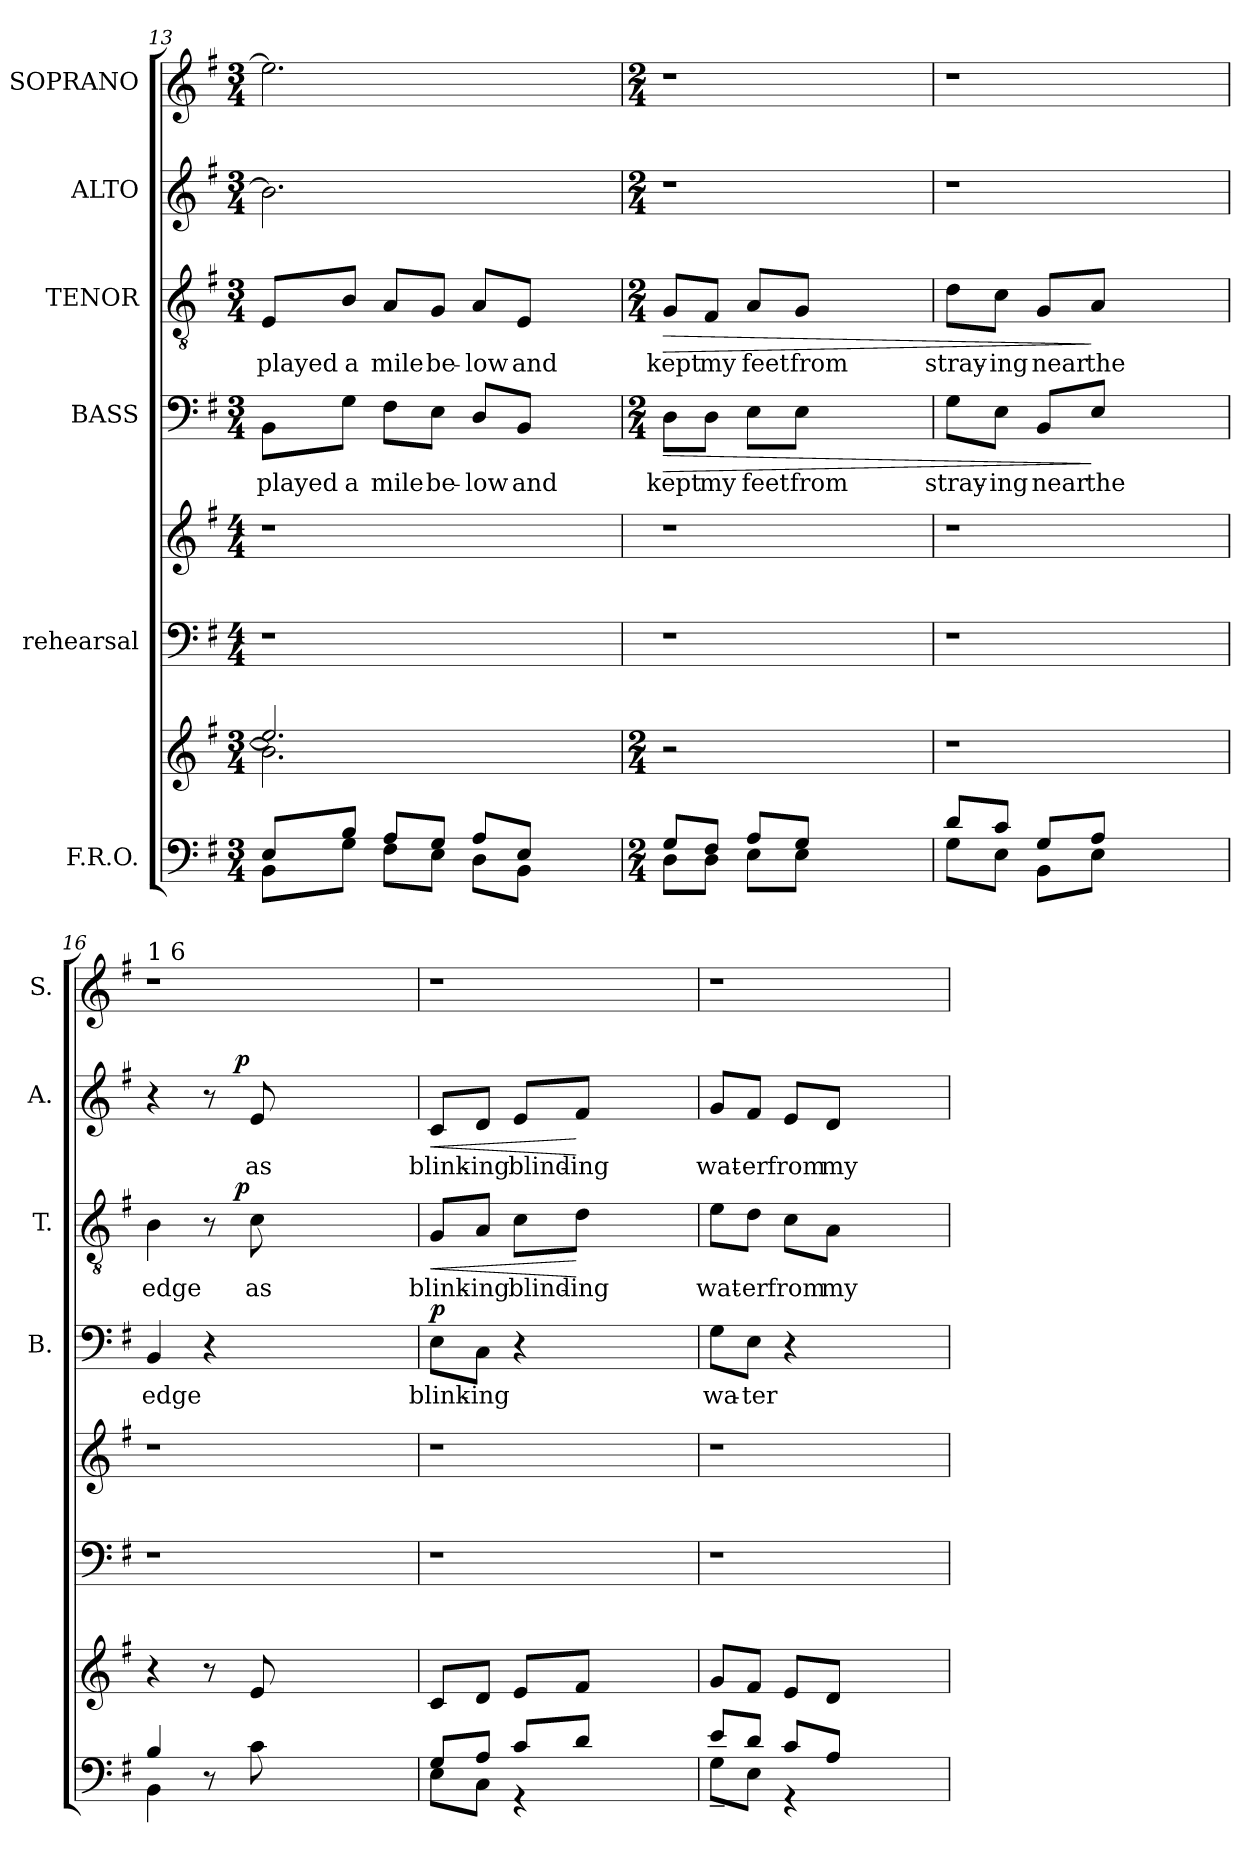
**kern	**kern	**kern	**kern	**kern	**text	**dynam	**kern	**text	**dynam	**kern	**text	**dynam	**kern
*part6	*part6	*part5	*part5	*part4	*part4	*part4	*part3	*part3	*part3	*part2	*part2	*part2	*part1
*staff8	*staff7	*staff6	*staff5	*staff4	*staff4	*staff4	*staff3	*staff3	*staff3	*staff2	*staff2	*staff2	*staff1
*I"F.R.O.	*	*I"rehearsal	*	*I"BASS	*	*	*I"TENOR	*	*	*I"ALTO	*	*	*I"SOPRANO
*	*	*	*	*I'B.	*	*	*I'T.	*	*	*I'A.	*	*	*I'S.
*clefF4	*clefG2	*clefF4	*clefG2	*clefF4	*	*	*clefGv2	*	*	*clefG2	*	*	*clefG2
*k[f#]	*k[f#]	*k[f#]	*k[f#]	*k[f#]	*	*	*k[f#]	*	*	*k[f#]	*	*	*k[f#]
*G:	*G:	*G:	*G:	*G:	*	*	*G:	*	*	*G:	*	*	*G:
*M3/4	*M3/4	*M4/4	*M4/4	*M3/4	*	*	*M3/4	*	*	*M3/4	*	*	*M3/4
=13	=13	=13	=13	=13	=13	=13	=13	=13	=13	=13	=13	=13	=13
*^	*^	*	*	*	*	*	*	*	*	*	*	*	*
!	!	!	!	!	!	!	!LO:LY:b:cj	!	!	!LO:LY:b:cj	!	!	!	!	!
8BB\L	8E/L	2.ee/]	2.b\]	1r	1r	8BB\L	played	.	8E/L	played	.	2.b\]	.	.	2.ee\]
!	!	!	!	!	!	!	!LO:LY:b:cj	!	!	!LO:LY:b:cj	!	!	!	!	!
8G\J	8B/J	.	.	.	.	8G\J	a	.	8B/J	a	.	.	.	.	.
!	!	!	!	!	!	!	!LO:LY:b:cj	!	!	!LO:LY:b:cj	!	!	!	!	!
8A/L	8F#\L	.	.	.	.	8F#\L	mile	.	8A/L	mile	.	.	.	.	.
!	!	!	!	!	!	!	!LO:LY:b:cj	!	!	!LO:LY:b:cj	!	!	!	!	!
8G/J	8E\J	.	.	.	.	8E\J	be-	.	8G/J	be-	.	.	.	.	.
!	!	!	!	!	!	!	!LO:LY:b:cj	!	!	!LO:LY:b:cj	!	!	!	!	!
8A/L	8D\L	.	.	.	.	8D/L	-low	.	8A/L	-low	.	.	.	.	.
!	!	!	!	!	!	!	!LO:LY:b:cj	!	!	!LO:LY:b:cj	!	!	!	!	!
8E/J	8BB\J	.	.	.	.	8BB/J	and	.	8E/J	and	.	.	.	.	.
4ryy	4ryy	4ryy	4ryy	.	.	4ryy	.	.	4ryy	.	.	4ryy	.	.	4ryy
*	*	*v	*v	*	*	*	*	*	*	*	*	*	*	*	*
=14	=14	=14	=14	=14	=14	=14	=14	=14	=14	=14	=14	=14	=14	=14
*M2/4	*	*M2/4	*	*	*M2/4	*	*	*M2/4	*	*	*M2/4	*	*	*M2/4
*	*	*^	*	*	*	*	*	*	*	*	*	*	*	*
!	!	!LO:N:vis=1	!	!	!	!	!LO:LY:b:cj	!LO:HP:b	!	!LO:LY:b:cj	!LO:HP:b	!LO:N:vis=1	!	!	!LO:N:vis=1
*	*	*v	*v	*	*	*	*	*	*	*	*	*	*	*	*
8G/L	8D\L	2r	1r	1r	8D\L	kept	>	8G/L	kept	>	2r	.	.	2r
!	!	!	!	!	!	!LO:LY:b:cj	!	!	!LO:LY:b:cj	!	!	!	!	!
8F#/J	8D\J	.	.	.	8D\J	my	.	8F#/J	my	.	.	.	.	.
!	!	!	!	!	!	!LO:LY:b:cj	!	!	!LO:LY:b:cj	!	!	!	!	!
8A/L	8E\L	.	.	.	8E\L	feet	.	8A/L	feet	.	.	.	.	.
!	!	!	!	!	!	!LO:LY:b:cj	!	!	!LO:LY:b:cj	!	!	!	!	!
8G/J	8E\J	.	.	.	8E\J	from	.	8G/J	from	.	.	.	.	.
2ryy	2ryy	2ryy	.	.	2ryy	.	.	2ryy	.	.	2ryy	.	.	2ryy
=15	=15	=15	=15	=15	=15	=15	=15	=15	=15	=15	=15	=15	=15	=15
!	!	!LO:N:vis=1	!	!	!	!LO:LY:b:cj	!	!	!LO:LY:b:cj	!	!LO:N:vis=1	!	!	!LO:N:vis=1
8d/L	8G\L	2r	1r	1r	8G\L	stray-	.	8d\L	stray-	.	2r	.	.	2r
!	!	!	!	!	!	!LO:LY:b:rj	!	!	!LO:LY:b:rj	!	!	!	!	!
8c/J	8E\J	.	.	.	8E\J	-ing	.	8c\J	-ing	.	.	.	.	.
!	!	!	!	!	!	!LO:LY:b:cj	!	!	!LO:LY:b:cj	!	!	!	!	!
8G/L	8BB\L	.	.	.	8BB/L	near	.	8G/L	near	.	.	.	.	.
!	!	!	!	!	!	!LO:LY:b:cj	!	!	!LO:LY:b:cj	!	!	!	!	!
8A/J	8E\J	.	.	.	8E/J	the	]	8A/J	the	]	.	.	.	.
2ryy	2ryy	2ryy	.	.	2ryy	.	.	2ryy	.	.	2ryy	.	.	2ryy
!!LO:LB:g=z
=16	=16	=16	=16	=16	=16	=16	=16	=16	=16	=16	=16	=16	=16	=16
!	!	!	!	!	!	!	!	!	!	!	!	!	!	!LO:TX:a:t=1 6
!	!	!	!	!	!	!LO:LY:b:cj	!	!	!LO:LY:b:cj	!	!	!	!	!LO:N:vis=1
*	*	*	*	*	*	*	*	*^	*	*	*^	*	*	*
4BB\	4B/	4r	1r	1r	4BB/	edge	.	4B\	4ryy	edge	.	4r	4ryy	.	.	2r
8ryy	8r	8r	.	.	4r	.	.	8r	16.ryy	.	.	8r	16.ryy	.	.	.
!	!	!	!	!	!	!	!	!	!	!	!LO:DY:a	!	!	!	!LO:DY:a	!
.	.	.	.	.	.	.	.	.	2ryy	.	p	.	2ryy	.	p	.
!	!	!	!	!	!	!	!	!	!	!LO:LY:b:cj	!	!	!	!LO:LY:b:cj	!	!
8c\	2ryy	8e/	.	.	.	.	.	8c\	.	as	.	8e/	.	as	.	.
2ryy	.	2ryy	.	.	2ryy	.	.	2ryy	.	.	.	2ryy	.	.	.	2ryy
.	.	.	.	.	.	.	.	.	8ryy	.	.	.	8ryy	.	.	.
.	8ryy	.	.	.	.	.	.	.	.	.	.	.	.	.	.	.
.	.	.	.	.	.	.	.	.	32ryy	.	.	.	32ryy	.	.	.
=17	=17	=17	=17	=17	=17	=17	=17	=17	=17	=17	=17	=17	=17	=17	=17	=17
!	!	!	!	!	!	!LO:LY:b:cj	!LO:DY:a	!	!	!LO:LY:b:cj	!LO:HP:b	!	!	!LO:LY:b:cj	!LO:HP:b	!LO:N:vis=1
*	*	*	*	*	*	*	*	*v	*v	*	*	*	*	*	*	*
*	*	*	*	*	*	*	*	*	*	*	*v	*v	*	*	*
8G/L	8E\L	8c/L	1r	1r	8E\L	blink-	p	8G/L	blink-	<	8c/L	blink-	<	2r
!	!	!	!	!	!	!LO:LY:b:rj	!	!	!LO:LY:b:rj	!	!	!LO:LY:b:rj	!	!
8A/J	8C\J	8d/J	.	.	8C\J	-ing	.	8A/J	-ing	.	8d/J	-ing	.	.
!	!	!	!	!	!	!	!	!	!LO:LY:b:cj	!	!	!LO:LY:b:cj	!	!
8c/L	4rGG	8e/L	.	.	4r	.	.	8c\L	blind-	.	8e/L	blind-	.	.
!	!	!	!	!	!	!	!	!	!LO:LY:b:rj	!	!	!LO:LY:b:rj	!	!
8d/J	.	8f#/J	.	.	.	.	.	8d\J	-ing	[	8f#/J	-ing	[	.
2ryy	2ryy	2ryy	.	.	2ryy	.	.	2ryy	.	.	2ryy	.	.	2ryy
=18	=18	=18	=18	=18	=18	=18	=18	=18	=18	=18	=18	=18	=18	=18
!	!	!	!	!	!	!LO:LY:b	!	!	!LO:LY:b:cj	!	!	!LO:LY:b:cj	!	!LO:N:vis=1
8e/L	8G~>\L	8g/L	1r	1r	8G\L	wa-	.	8e\L	wat-	.	8g/L	wat-	.	2r
!	!	!	!	!	!	!LO:LY:b:rj	!	!	!LO:LY:b:rj	!	!	!LO:LY:b:rj	!	!
8d/J	8E\J	8f#/J	.	.	8E\J	-ter	.	8d\J	-er	.	8f#/J	-er	.	.
!	!	!	!	!	!	!	!	!	!LO:LY:b:cj	!	!	!LO:LY:b:cj	!	!
8c/L	4rGG	8e/L	.	.	4r	.	.	8c\L	from	.	8e/L	from	.	.
!	!	!	!	!	!	!	!	!	!LO:LY:b:cj	!	!	!LO:LY:b:cj	!	!
8A/J	.	8d/J	.	.	.	.	.	8A\J	my	.	8d/J	my	.	.
2ryy	2ryy	2ryy	.	.	2ryy	.	.	2ryy	.	.	2ryy	.	.	2ryy
*v	*v	*	*	*	*	*	*	*	*	*	*	*	*	*
=	=	=	=	=	=	=	=	=	=	=	=	=	=
*-	*-	*-	*-	*-	*-	*-	*-	*-	*-	*-	*-	*-	*-
